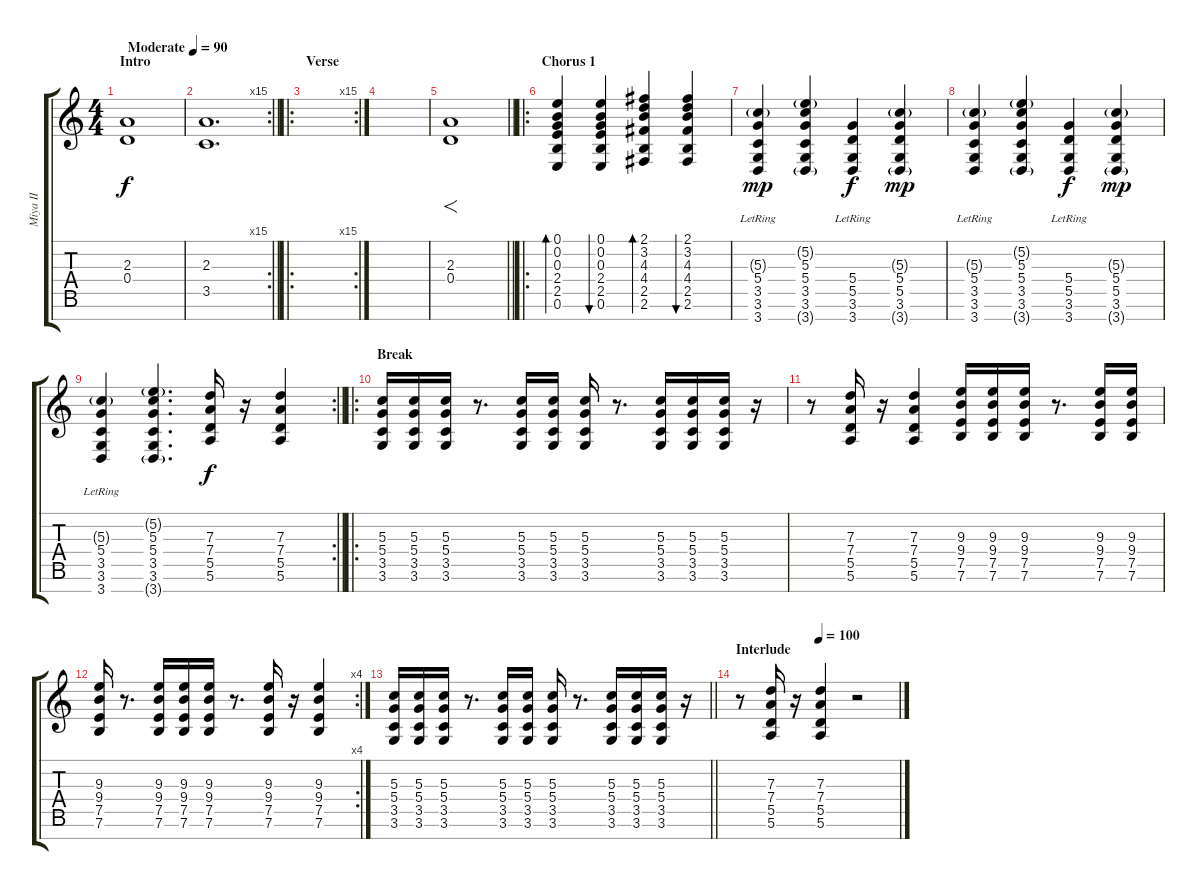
\track ("Miya II" "Miya II") {instrument distortionguitar}
\staff {score tabs}
\tuning (E4 B3 G3 D3 A2 E2 B1) {hide}
\ts (4 4)
\section ("" "Intro")
\tempo (90 "Moderate")
\clef g2
\ks c
(2.3 0.4).1{dy f instrument electricguitarjazz} |
\rc 15
\barLineRight lightlight
(2.3 3.5).1{d} |
\ro
\rc 15
\section ("" "Verse")
|
|
\barLineRight lightlight
(2.3 0.4).1{f instrument distortionguitar} |
\ro
\section ("" "Chorus 1")
(0.1 0.2 0.3 2.4 2.5 0.6).4{bd 60} (0.1 0.2 0.3 2.4 2.5 0.6).4{bu 30} (2.1 3.2 4.3 4.4 2.5 2.6).4{bd 60} (2.1 3.2 4.3 4.4 2.5 2.6).4{bu 60} |
(5.3{g} 5.4 3.5 3.6{lr} 3.7).4{dy mp} (5.2{g} 5.3 5.4 3.5 3.6 3.7{g}).4 (5.4 5.5{lr} 3.6 3.7).4{dy f} (5.3{g} 5.4 5.5 3.6 3.7{g}).4{dy mp} |
(5.3{g} 5.4 3.5 3.6{lr} 3.7).4 (5.2{g} 5.3 5.4 3.5 3.6 3.7{g}).4 (5.4 5.5{lr} 3.6 3.7).4{dy f} (5.3{g} 5.4 5.5 3.6 3.7{g}).4{dy mp} |
\rc 2
\barLineRight lightlight
(5.3{g} 5.4 3.5 3.6{lr} 3.7).4 (5.2{g} 5.3 5.4 3.5 3.6 3.7{g}).4{d} (7.3 7.4 5.5 5.6).16{dy f} r.16 (7.3 7.4 5.5 5.6).4 |
\ro
\section ("" "Break")
(5.3 5.4 3.5 3.6).16 (5.3 5.4 3.5 3.6).16 (5.3 5.4 3.5 3.6).16 r.8{d} (5.3 5.4 3.5 3.6).16 (5.3 5.4 3.5 3.6).16 (5.3 5.4 3.5 3.6).16 r.8{d} (5.3 5.4 3.5 3.6).16 (5.3 5.4 3.5 3.6).16 (5.3 5.4 3.5 3.6).16 r.16 |
r.8 (7.3 7.4 5.5 5.6).16 r.16 (7.3 7.4 5.5 5.6).4 (9.3 9.4 7.5 7.6).16 (9.3 9.4 7.5 7.6).16 (9.3 9.4 7.5 7.6).16 r.8{d} (9.3 9.4 7.5 7.6).16 (9.3 9.4 7.5 7.6).16 |
\rc 4
(9.3 9.4 7.5 7.6).16 r.8{d} (9.3 9.4 7.5 7.6).16 (9.3 9.4 7.5 7.6).16 (9.3 9.4 7.5 7.6).16 r.8{d} (9.3 9.4 7.5 7.6).16 r.16 (9.3 9.4 7.5 7.6).4 |
\barLineRight lightlight
(5.3 5.4 3.5 3.6).16 (5.3 5.4 3.5 3.6).16 (5.3 5.4 3.5 3.6).16 r.8{d} (5.3 5.4 3.5 3.6).16 (5.3 5.4 3.5 3.6).16 (5.3 5.4 3.5 3.6).16 r.8{d} (5.3 5.4 3.5 3.6).16 (5.3 5.4 3.5 3.6).16 (5.3 5.4 3.5 3.6).16 r.16 |
\section ("" "Interlude")
\tempo (100 0.5)
r.8 (7.3 7.4 5.5 5.6).16 r.16 (7.3 7.4 5.5 5.6).4 r.2
